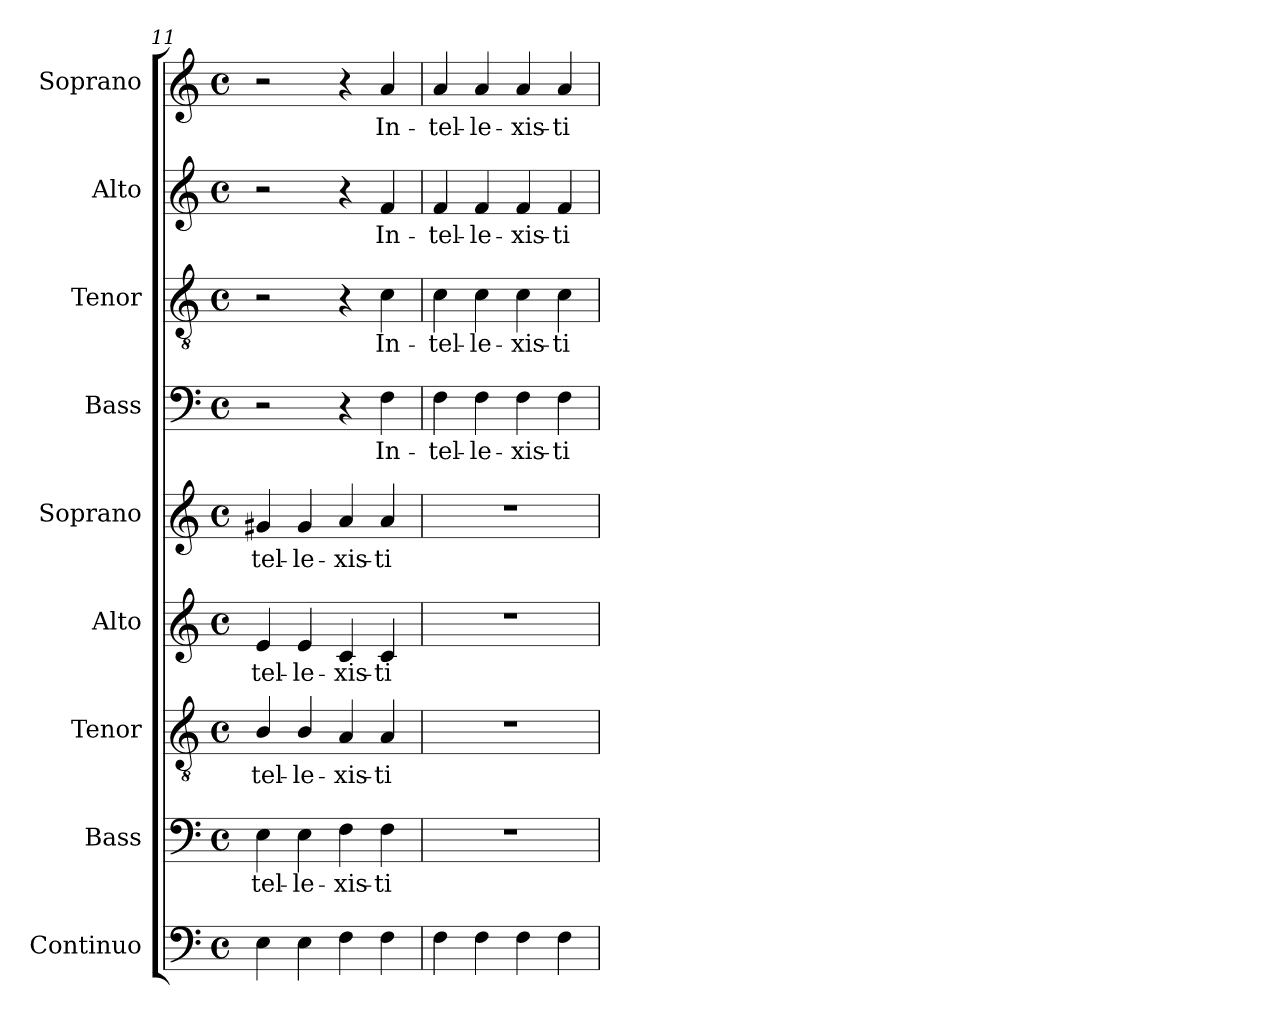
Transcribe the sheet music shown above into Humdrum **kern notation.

**kern	**kern	**text	**kern	**text	**kern	**text	**kern	**text	**kern	**text	**kern	**text	**kern	**text	**kern	**text
*part9	*part8	*part8	*part7	*part7	*part6	*part6	*part5	*part5	*part4	*part4	*part3	*part3	*part2	*part2	*part1	*part1
*staff9	*staff8	*staff8	*staff7	*staff7	*staff6	*staff6	*staff5	*staff5	*staff4	*staff4	*staff3	*staff3	*staff2	*staff2	*staff1	*staff1
*I"Continuo	*I"Bass	*	*I"Tenor	*	*I"Alto	*	*I"Soprano	*	*I"Bass	*	*I"Tenor	*	*I"Alto	*	*I"Soprano	*
*I'Cont.	*I'B.	*	*I'T.	*	*I'A.	*	*I'S.	*	*I'B.	*	*I'T.	*	*I'A.	*	*I'S.	*
*clefF4	*clefF4	*	*clefGv2	*	*clefG2	*	*clefG2	*	*clefF4	*	*clefGv2	*	*clefG2	*	*clefG2	*
*	*	*	*ITrd7c12	*	*	*	*	*	*	*	*ITrd7c12	*	*	*	*	*
*k[]	*k[]	*	*k[]	*	*k[]	*	*k[]	*	*k[]	*	*k[]	*	*k[]	*	*k[]	*
*C:	*C:	*	*C:	*	*C:	*	*C:	*	*C:	*	*C:	*	*C:	*	*C:	*
*M4/4	*M4/4	*	*M4/4	*	*M4/4	*	*M4/4	*	*M4/4	*	*M4/4	*	*M4/4	*	*M4/4	*
*met(c)	*met(c)	*	*met(c)	*	*met(c)	*	*met(c)	*	*met(c)	*	*met(c)	*	*met(c)	*	*met(c)	*
=11	=11	=11	=11	=11	=11	=11	=11	=11	=11	=11	=11	=11	=11	=11	=11	=11
!	!	!LO:LY:b:color=#000000	!	!	!	!	!	!	!	!	!	!	!	!	!	!
!	!	!	!	!LO:LY:b:color=#000000	!	!	!	!	!	!	!	!	!	!	!	!
!	!	!	!	!	!	!LO:LY:b:color=#000000	!	!	!	!	!	!	!	!	!	!
!	!	!	!	!	!	!	!	!LO:LY:b:color=#000000	!	!	!	!	!	!	!	!
4Ei\	4Ei\	-tel-	4BBi/	-tel-	4ei/	-tel-	4g#Xi/	-tel-	2r	.	2r	.	2r	.	2r	.
!	!	!LO:LY:b:color=#000000	!	!	!	!	!	!	!	!	!	!	!	!	!	!
!	!	!	!	!LO:LY:b:color=#000000	!	!	!	!	!	!	!	!	!	!	!	!
!	!	!	!	!	!	!LO:LY:b:color=#000000	!	!	!	!	!	!	!	!	!	!
!	!	!	!	!	!	!	!	!LO:LY:b:color=#000000	!	!	!	!	!	!	!	!
4Ei\	4Ei\	-le-	4BBi/	-le-	4ei/	-le-	4g#i/	-le-	.	.	.	.	.	.	.	.
!	!	!LO:LY:b:color=#000000	!	!	!	!	!	!	!	!	!	!	!	!	!	!
!	!	!	!	!LO:LY:b:color=#000000	!	!	!	!	!	!	!	!	!	!	!	!
!	!	!	!	!	!	!LO:LY:b:color=#000000	!	!	!	!	!	!	!	!	!	!
!	!	!	!	!	!	!	!	!LO:LY:b:color=#000000	!	!	!	!	!	!	!	!
4Fi\	4Fi\	-xis-	4AAi/	-xis-	4ci/	-xis-	4ai/	-xis-	4r	.	4r	.	4r	.	4r	.
!	!	!LO:LY:b:color=#000000	!	!	!	!	!	!	!	!	!	!	!	!	!	!
!	!	!	!	!LO:LY:b:color=#000000	!	!	!	!	!	!	!	!	!	!	!	!
!	!	!	!	!	!	!LO:LY:b:color=#000000	!	!	!	!	!	!	!	!	!	!
!	!	!	!	!	!	!	!	!LO:LY:b:color=#000000	!	!	!	!	!	!	!	!
!	!	!	!	!	!	!	!	!	!	!LO:LY:b:color=#000000	!	!	!	!	!	!
!	!	!	!	!	!	!	!	!	!	!	!	!LO:LY:b:color=#000000	!	!	!	!
!	!	!	!	!	!	!	!	!	!	!	!	!	!	!LO:LY:b:color=#000000	!	!
!	!	!	!	!	!	!	!	!	!	!	!	!	!	!	!	!LO:LY:b:color=#000000
4Fi\	4Fi\	-ti	4AAi/	-ti	4ci/	-ti	4ai/	-ti	4Fi\	In-	4Ci\	In-	4fi/	In-	4ai/	In-
=12	=12	=12	=12	=12	=12	=12	=12	=12	=12	=12	=12	=12	=12	=12	=12	=12
!	!	!	!	!	!	!	!	!	!	!LO:LY:b:color=#000000	!	!	!	!	!	!
!	!	!	!	!	!	!	!	!	!	!	!	!LO:LY:b:color=#000000	!	!	!	!
!	!	!	!	!	!	!	!	!	!	!	!	!	!	!LO:LY:b:color=#000000	!	!
!	!	!	!	!	!	!	!	!	!	!	!	!	!	!	!	!LO:LY:b:color=#000000
4Fi\	1r	.	1r	.	1r	.	1r	.	4Fi\	-tel-	4Ci\	-tel-	4fi/	-tel-	4ai/	-tel-
!	!	!	!	!	!	!	!	!	!	!LO:LY:b:color=#000000	!	!	!	!	!	!
!	!	!	!	!	!	!	!	!	!	!	!	!LO:LY:b:color=#000000	!	!	!	!
!	!	!	!	!	!	!	!	!	!	!	!	!	!	!LO:LY:b:color=#000000	!	!
!	!	!	!	!	!	!	!	!	!	!	!	!	!	!	!	!LO:LY:b:color=#000000
4Fi\	.	.	.	.	.	.	.	.	4Fi\	-le-	4Ci\	-le-	4fi/	-le-	4ai/	-le-
!	!	!	!	!	!	!	!	!	!	!LO:LY:b:color=#000000	!	!	!	!	!	!
!	!	!	!	!	!	!	!	!	!	!	!	!LO:LY:b:color=#000000	!	!	!	!
!	!	!	!	!	!	!	!	!	!	!	!	!	!	!LO:LY:b:color=#000000	!	!
!	!	!	!	!	!	!	!	!	!	!	!	!	!	!	!	!LO:LY:b:color=#000000
4Fi\	.	.	.	.	.	.	.	.	4Fi\	-xis-	4Ci\	-xis-	4fi/	-xis-	4ai/	-xis-
!	!	!	!	!	!	!	!	!	!	!LO:LY:b:color=#000000	!	!	!	!	!	!
!	!	!	!	!	!	!	!	!	!	!	!	!LO:LY:b:color=#000000	!	!	!	!
!	!	!	!	!	!	!	!	!	!	!	!	!	!	!LO:LY:b:color=#000000	!	!
!	!	!	!	!	!	!	!	!	!	!	!	!	!	!	!	!LO:LY:b:color=#000000
4Fi\	.	.	.	.	.	.	.	.	4Fi\	-ti	4Ci\	-ti	4fi/	-ti	4ai/	-ti
=	=	=	=	=	=	=	=	=	=	=	=	=	=	=	=	=
*-	*-	*-	*-	*-	*-	*-	*-	*-	*-	*-	*-	*-	*-	*-	*-	*-
